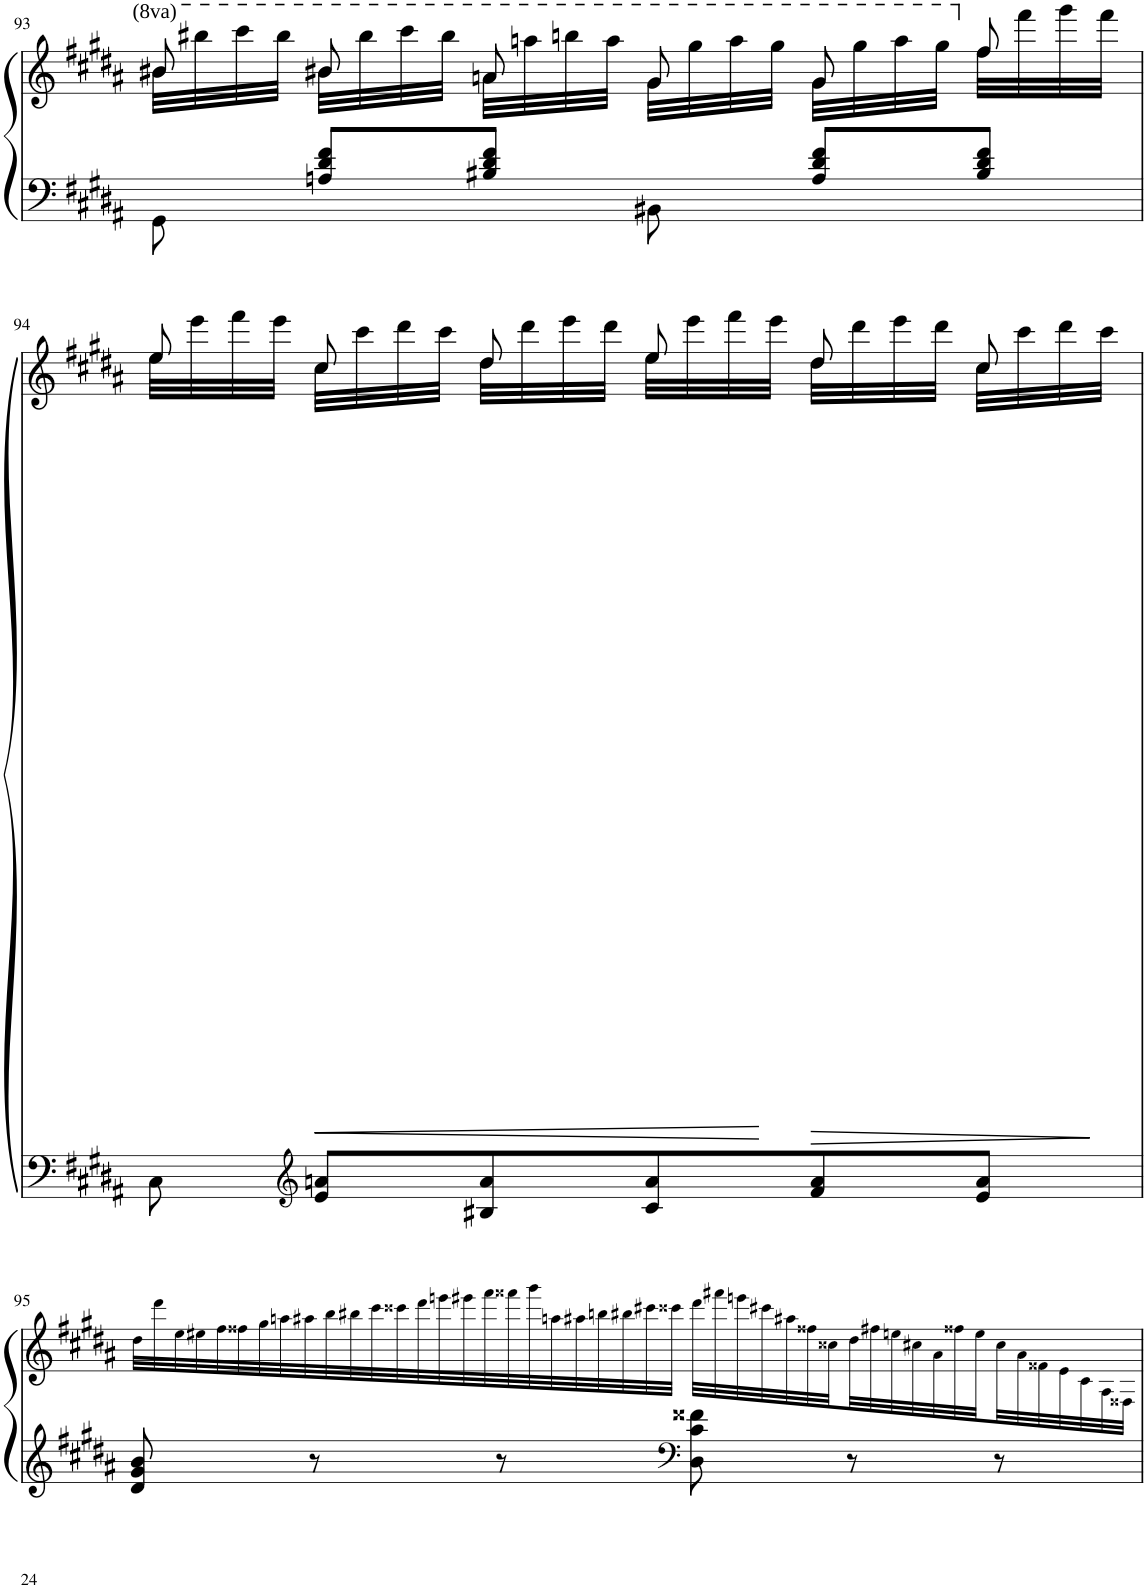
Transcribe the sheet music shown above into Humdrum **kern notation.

**kern	**kern	**dynam
*part1	*part1	*part1
*staff2	*staff1	*staff1/2
*I"Piano	*	*
*I'Pno	*	*
!!LO:PB:g=z
*clefF4	*clefG2	*
*k[f#c#g#d#a#]	*k[f#c#g#d#a#]	*
*M6/8	*M6/8	*
=93	=93	=93
*	*^	*
8GG#'\	8bb#X'/	32bb#X\LLL	.
.	.	32bbb#X\	.
.	.	32cccc#\	.
.	.	32bbb#\JJJ	.
8An/' 8d#/' 8f#/'L	8bb#'/	32bb#X\LLL	.
.	.	32bbb#\	.
.	.	32cccc#\	.
.	.	32bbb#\JJJ	.
8B#X/' 8d#/' 8f#/'J	8aan'/	32aa\LLL	.
.	.	32aaan\	.
.	.	32bbbn\	.
.	.	32aaa\JJJ	.
8BB#X'\	8gg#'/	32gg#\LLL	.
.	.	32ggg#\	.
.	.	32aaa\	.
.	.	32ggg#\JJJ	.
8A/' 8d#/' 8f#/'L	8gg#'/	32gg#\LLL	.
.	.	32ggg#\	.
.	.	32aaa\	.
.	.	32ggg#\JJJ	.
8B#/' 8d#/' 8f#/'J	8ff#'/	32ff#\LLL	.
.	.	32fff#\	.
.	.	32ggg#\	.
.	.	32fff#\JJJ	.
!!LO:LB:g=z	!!
=94	=94	=94	=94
8C#\	8ee/	32ee\LLL	.
.	.	32eee\	.
.	.	32fff#\	.
.	.	32eee\JJJ	.
*clefG2	*	*	*
!	!	!	!LO:HP:b
8e/ 8an/L	8cc#/	32cc#\LLL	<
.	.	32ccc#\	.
.	.	32ddd#\	.
.	.	32ccc#\JJJ	.
8B#X/ 8a/	8dd#/	32dd#\LLL	.
.	.	32ddd#\	.
.	.	32eee\	.
.	.	32ddd#\JJJ	.
8c#/ 8a/	8ee/	32ee\LLL	.
.	.	32eee\	.
.	.	32fff#\	.
.	.	32eee\JJJ	[
!	!	!	!LO:HP:b
8f#/ 8a/	8dd#/	32dd#\LLL	>
.	.	32ddd#\	.
.	.	32eee\	.
.	.	32ddd#\JJJ	.
8e/ 8a/J	8cc#/	32cc#\LLL	.
.	.	32ccc#\	.
.	.	32ddd#\	.
.	.	32ccc#\JJJ	]
*	*v	*v	*
!!LO:LB:g=z
=95	=95	=95
*	*Xtuplet	*
8d#/ 8g#/ 8b/	200%3dd#!\LLL	.
.	200%3ddd#!\	.
.	200%3ee!\	.
.	200%3ee#X!\	.
.	200%3ff#!\	.
.	200%3ff##X!\	.
.	200%3gg#!\	.
.	200%3aan!\	.
.	200%3aa#X!\	.
8r	.	.
.	200%3bb!\	.
.	200%3bb#X!\	.
.	200%3ccc#!\	.
.	200%3ccc##X!\	.
.	200%3ddd#!\	.
.	200%3eeen!\	.
.	200%3eee#X!\	.
.	200%3fff#!\	.
8r	.	.
.	200%3fff##X!\	.
.	200%3ggg#!\	.
.	200%3aan!\	.
.	200%3aa#X!\	.
.	200%3bbn!\	.
.	200%3bb#X!\	.
.	200%3ccc#X!\	.
.	200%3ccc##X!\JJJ	.
*clefF4	*	*
8D#\ 8c#\ 8f##X\	56ddd#!\LLL	.
.	56fff#X!\	.
.	56eeen!\	.
.	56ccc#X!\	.
.	56aa#X!\	.
.	56ff##X!\	.
.	56cc##X!\	.
8r	56dd#!\	.
.	56ff#X!\	.
.	56een!\	.
.	56cc#X!\	.
.	56a#!\	.
.	56ff##X!\	.
.	56ee!\	.
8r	56cc#!\	.
.	56a#!\	.
.	56f##X!\	.
.	56e!\	.
.	56c#!\	.
.	56A#!\	.
.	56F##X!\JJJ	.
=	=	=
*-	*-	*-
